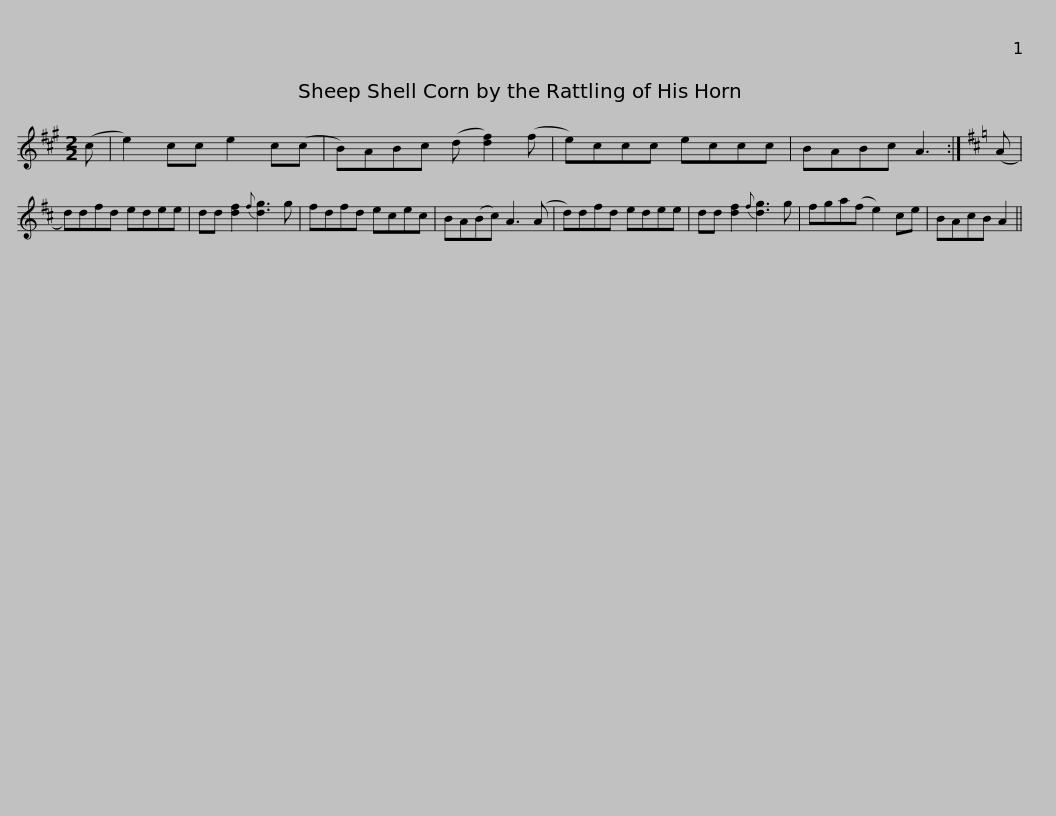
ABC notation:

X:1
L:1/8
M:2/2
I:linebreak $
K:A
V:1 treble
V:1
 (c | e2) cc e2 c(c | B)ABc (d [df]2) (f | e)ccc eccc | BABc A3 :| %5
[K:D] (A | d)dfd edee |$ dd [df]2{f} [dg]3 g | fdfd ecec | BA(Bc) A3 (A | %10
 d)dfd edee | dd [df]2{f} [dg]3 g | fga(f e2) ce |$ BAcB A2 || %14
